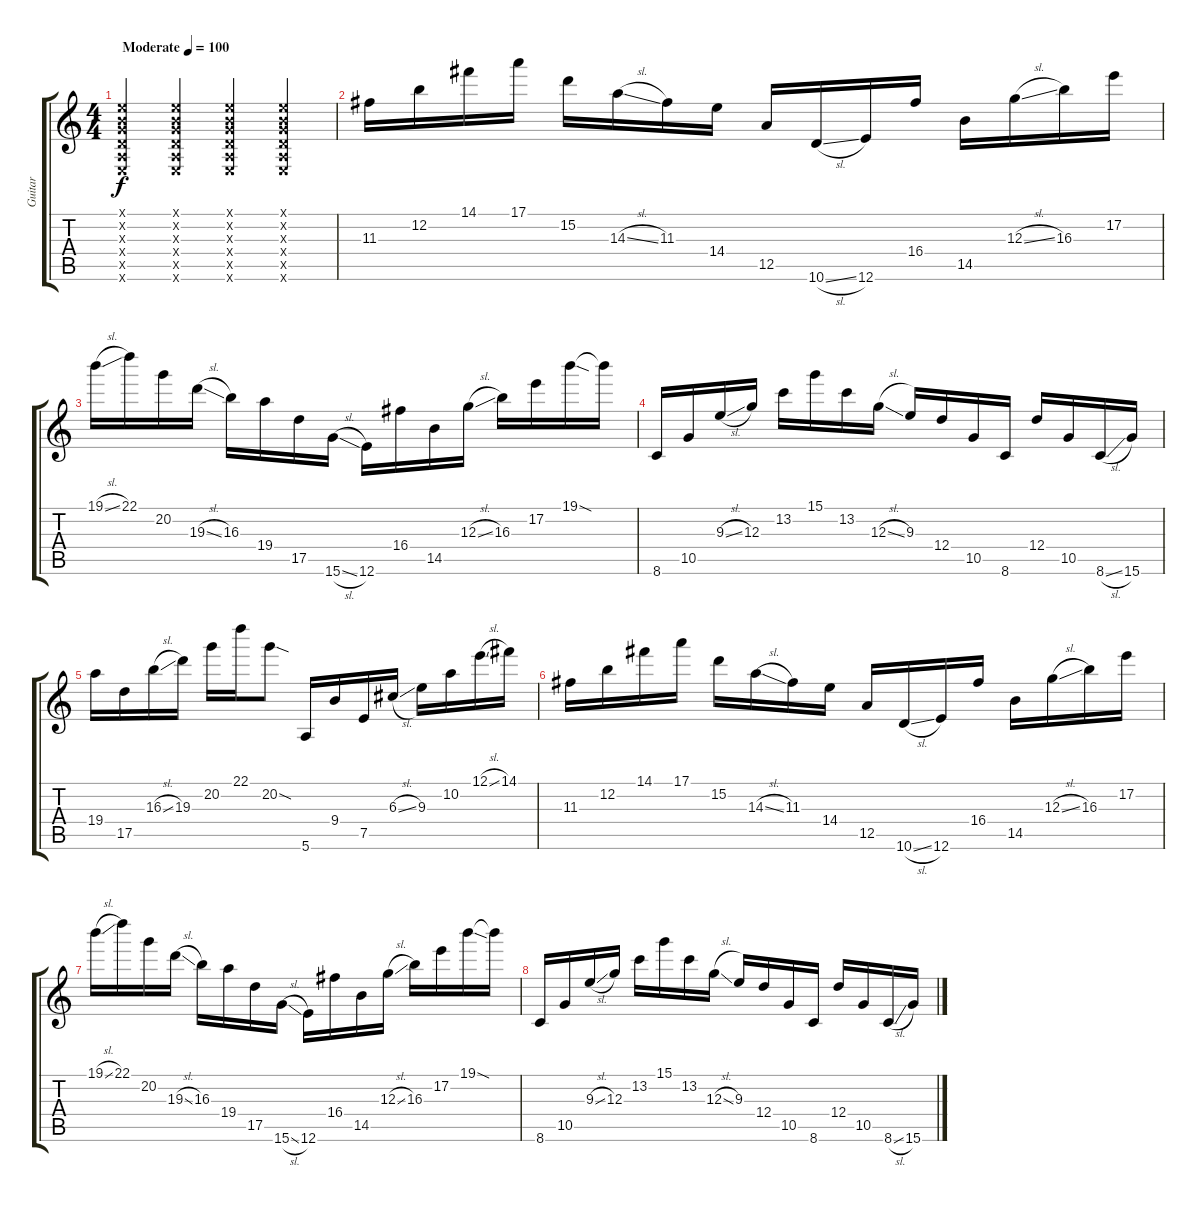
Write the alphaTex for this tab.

\track ("Guitar" "Guitar") {instrument distortionguitar}
\staff {score tabs}
\tuning (E4 B3 G3 D3 A2 E2) {hide}
\ts (4 4)
\tempo (100 "Moderate")
\clef g2
\ks c
(0.1{x} 0.2{x} 0.3{x} 0.4{x} 0.5{x} 0.6{x}).4{dy f instrument distortionguitar} (0.1{x} 0.2{x} 0.3{x} 0.4{x} 0.5{x} 0.6{x}).4 (0.1{x} 0.2{x} 0.3{x} 0.4{x} 0.5{x} 0.6{x}).4 (0.1{x} 0.2{x} 0.3{x} 0.4{x} 0.5{x} 0.6{x}).4 |
11.3.16 12.2.16 14.1.16 17.1.16 15.2.16 14.3{sl}.16 11.3.16 14.4.16 12.5.16 10.6{sl}.16 12.6.16 16.4.16 14.5.16 12.3{sl}.16 16.3.16 17.2.16 |
19.1{sl}.16 22.1.16 20.2.16 19.3{sl}.16 16.3.16 19.4.16 17.5.16 15.6{sl}.16 12.6.16 16.4.16 14.5.16 12.3{sl}.16 16.3.16 17.2.16 19.1{sod}.16 19.1{t}.16 |
8.6.16 10.5.16 9.3{sl}.16 12.3.16 13.2.16 15.1.16 13.2.16 12.3{sl}.16 9.3.16 12.4.16 10.5.16 8.6.16 12.4.16 10.5.16 8.6{sl}.16 15.6.16 |
19.4.16 17.5.16 16.3{sl}.16 19.3.16 20.2.16 22.1.16 20.2{sod}.8 5.6.16 9.4.16 7.5.16 6.3{sl}.16 9.3.16 10.2.16 12.1{sl}.16 14.1.16 |
11.3.16 12.2.16 14.1.16 17.1.16 15.2.16 14.3{sl}.16 11.3.16 14.4.16 12.5.16 10.6{sl}.16 12.6.16 16.4.16 14.5.16 12.3{sl}.16 16.3.16 17.2.16 |
19.1{sl}.16 22.1.16 20.2.16 19.3{sl}.16 16.3.16 19.4.16 17.5.16 15.6{sl}.16 12.6.16 16.4.16 14.5.16 12.3{sl}.16 16.3.16 17.2.16 19.1{sod}.16 19.1{t}.16 |
8.6.16 10.5.16 9.3{sl}.16 12.3.16 13.2.16 15.1.16 13.2.16 12.3{sl}.16 9.3.16 12.4.16 10.5.16 8.6.16 12.4.16 10.5.16 8.6{sl}.16 15.6.16
